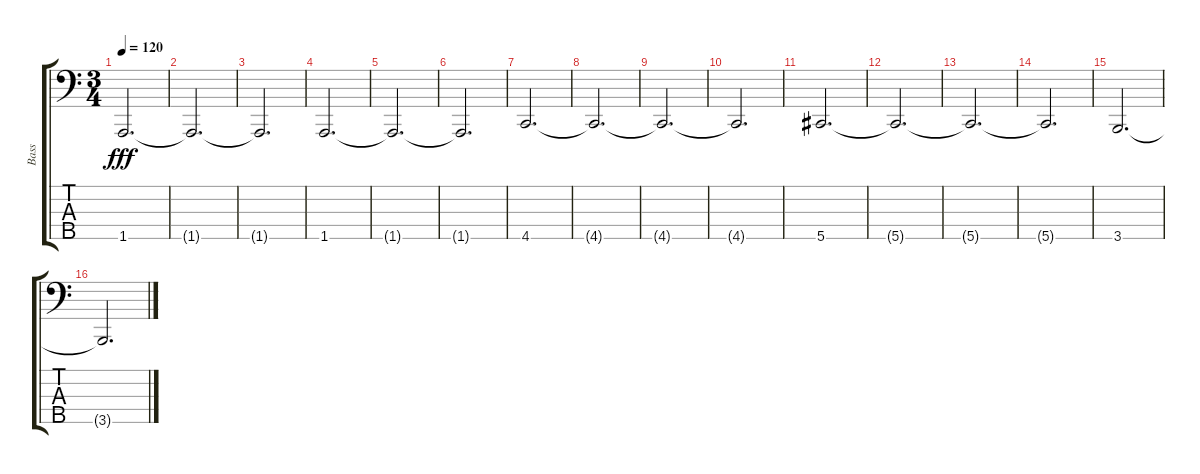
\track ("Bass" "Bass") {instrument fretlessbass}
\staff {score tabs}
\tuning (F2 Db2 Ab1 Eb1 Ab0) {hide}
\ts (3 4)
\tempo 120
\clef f4
\ks c
1.5{t}.2{d dy fff} |
1.5{t}.2{d} |
1.5{t}.2{d} |
1.5.2{d} |
1.5{t}.2{d} |
1.5{t}.2{d} |
4.5.2{d} |
4.5{t}.2{d} |
4.5{t}.2{d} |
4.5{t}.2{d} |
5.5.2{d} |
5.5{t}.2{d} |
5.5{t}.2{d} |
5.5{t}.2{d} |
3.5.2{d} |
3.5{t}.2{d}
